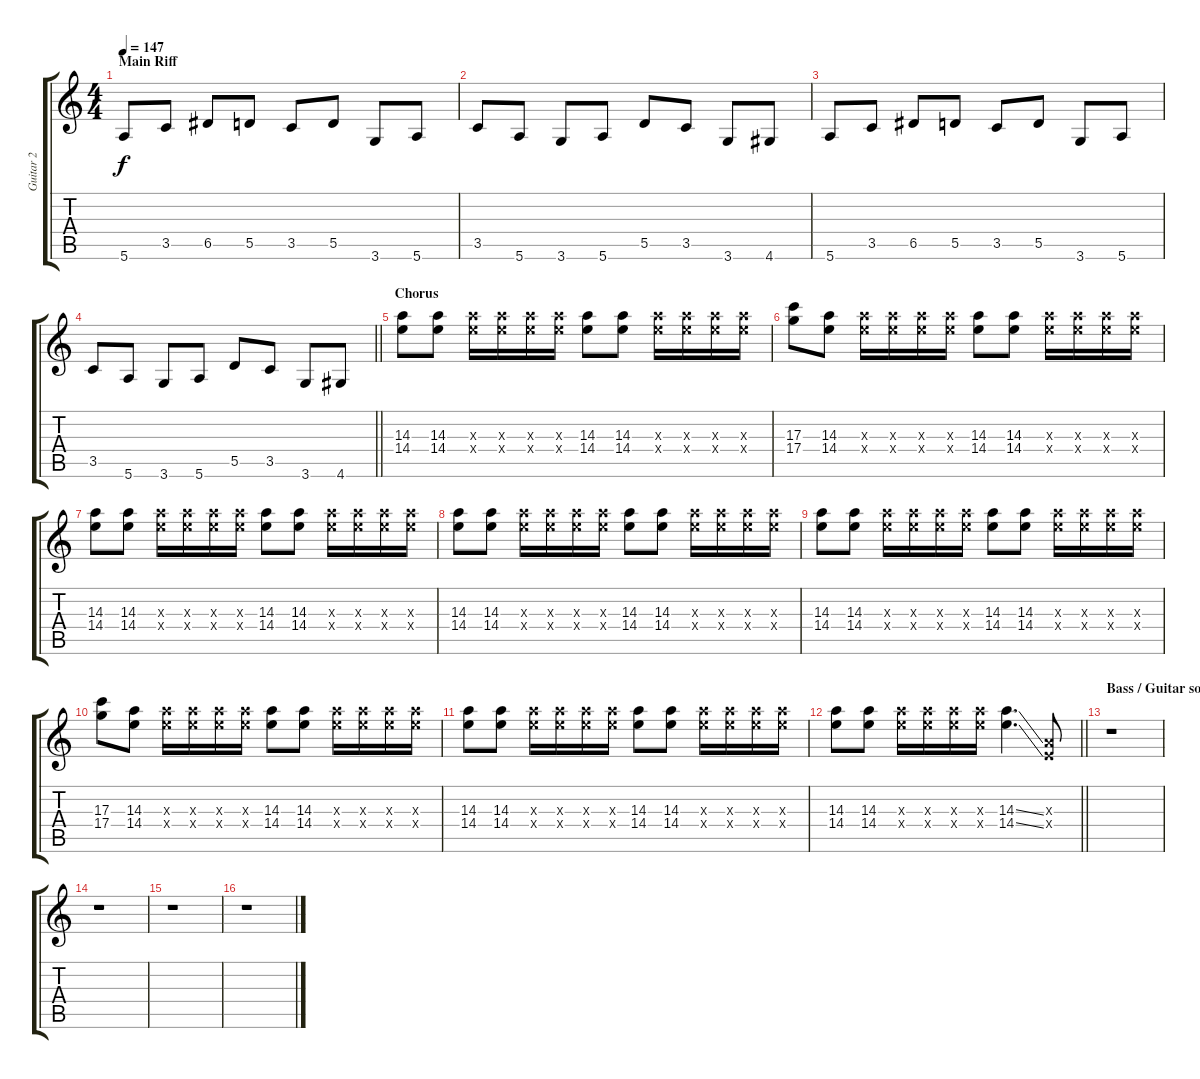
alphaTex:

\track ("Guitar 2" "Guitar 2") {instrument overdrivenguitar}
\staff {score tabs}
\tuning (E4 B3 G3 D3 A2 E2) {hide}
\ts (4 4)
\section ("" "Main Riff")
\tempo 147
\clef g2
\ks c
5.6.8{dy f} 3.5.8 6.5.8 5.5.8 3.5.8 5.5.8 3.6.8 5.6.8 |
3.5.8 5.6.8 3.6.8 5.6.8 5.5.8 3.5.8 3.6.8 4.6.8 |
5.6.8 3.5.8 6.5.8 5.5.8 3.5.8 5.5.8 3.6.8 5.6.8 |
\barLineRight lightlight
3.5.8 5.6.8 3.6.8 5.6.8 5.5.8 3.5.8 3.6.8 4.6.8 |
\section ("" "Chorus")
(14.3 14.4).8 (14.3 14.4).8 (14.3{x} 14.4{x}).16 (14.3{x} 14.4{x}).16 (14.3{x} 14.4{x}).16 (14.3{x} 14.4{x}).16 (14.3 14.4).8 (14.3 14.4).8 (14.3{x} 14.4{x}).16 (14.3{x} 14.4{x}).16 (14.3{x} 14.4{x}).16 (14.3{x} 14.4{x}).16 |
(17.3 17.4).8 (14.3 14.4).8 (14.3{x} 14.4{x}).16 (14.3{x} 14.4{x}).16 (14.3{x} 14.4{x}).16 (14.3{x} 14.4{x}).16 (14.3 14.4).8 (14.3 14.4).8 (14.3{x} 14.4{x}).16 (14.3{x} 14.4{x}).16 (14.3{x} 14.4{x}).16 (14.3{x} 14.4{x}).16 |
(14.3 14.4).8 (14.3 14.4).8 (14.3{x} 14.4{x}).16 (14.3{x} 14.4{x}).16 (14.3{x} 14.4{x}).16 (14.3{x} 14.4{x}).16 (14.3 14.4).8 (14.3 14.4).8 (14.3{x} 14.4{x}).16 (14.3{x} 14.4{x}).16 (14.3{x} 14.4{x}).16 (14.3{x} 14.4{x}).16 |
(14.3 14.4).8 (14.3 14.4).8 (14.3{x} 14.4{x}).16 (14.3{x} 14.4{x}).16 (14.3{x} 14.4{x}).16 (14.3{x} 14.4{x}).16 (14.3 14.4).8 (14.3 14.4).8 (14.3{x} 14.4{x}).16 (14.3{x} 14.4{x}).16 (14.3{x} 14.4{x}).16 (14.3{x} 14.4{x}).16 |
(14.3 14.4).8 (14.3 14.4).8 (14.3{x} 14.4{x}).16 (14.3{x} 14.4{x}).16 (14.3{x} 14.4{x}).16 (14.3{x} 14.4{x}).16 (14.3 14.4).8 (14.3 14.4).8 (14.3{x} 14.4{x}).16 (14.3{x} 14.4{x}).16 (14.3{x} 14.4{x}).16 (14.3{x} 14.4{x}).16 |
(17.3 17.4).8 (14.3 14.4).8 (14.3{x} 14.4{x}).16 (14.3{x} 14.4{x}).16 (14.3{x} 14.4{x}).16 (14.3{x} 14.4{x}).16 (14.3 14.4).8 (14.3 14.4).8 (14.3{x} 14.4{x}).16 (14.3{x} 14.4{x}).16 (14.3{x} 14.4{x}).16 (14.3{x} 14.4{x}).16 |
(14.3 14.4).8 (14.3 14.4).8 (14.3{x} 14.4{x}).16 (14.3{x} 14.4{x}).16 (14.3{x} 14.4{x}).16 (14.3{x} 14.4{x}).16 (14.3 14.4).8 (14.3 14.4).8 (14.3{x} 14.4{x}).16 (14.3{x} 14.4{x}).16 (14.3{x} 14.4{x}).16 (14.3{x} 14.4{x}).16 |
\barLineRight lightlight
(14.3 14.4).8 (14.3 14.4).8 (14.3{x} 14.4{x}).16 (14.3{x} 14.4{x}).16 (14.3{x} 14.4{x}).16 (14.3{x} 14.4{x}).16 (14.3{ss} 14.4{ss}).4{d} (2.3{x} 2.4{x}).8 |
\section ("" "Bass / Guitar solo")
r.1 |
r.1 |
r.1 |
r.1
